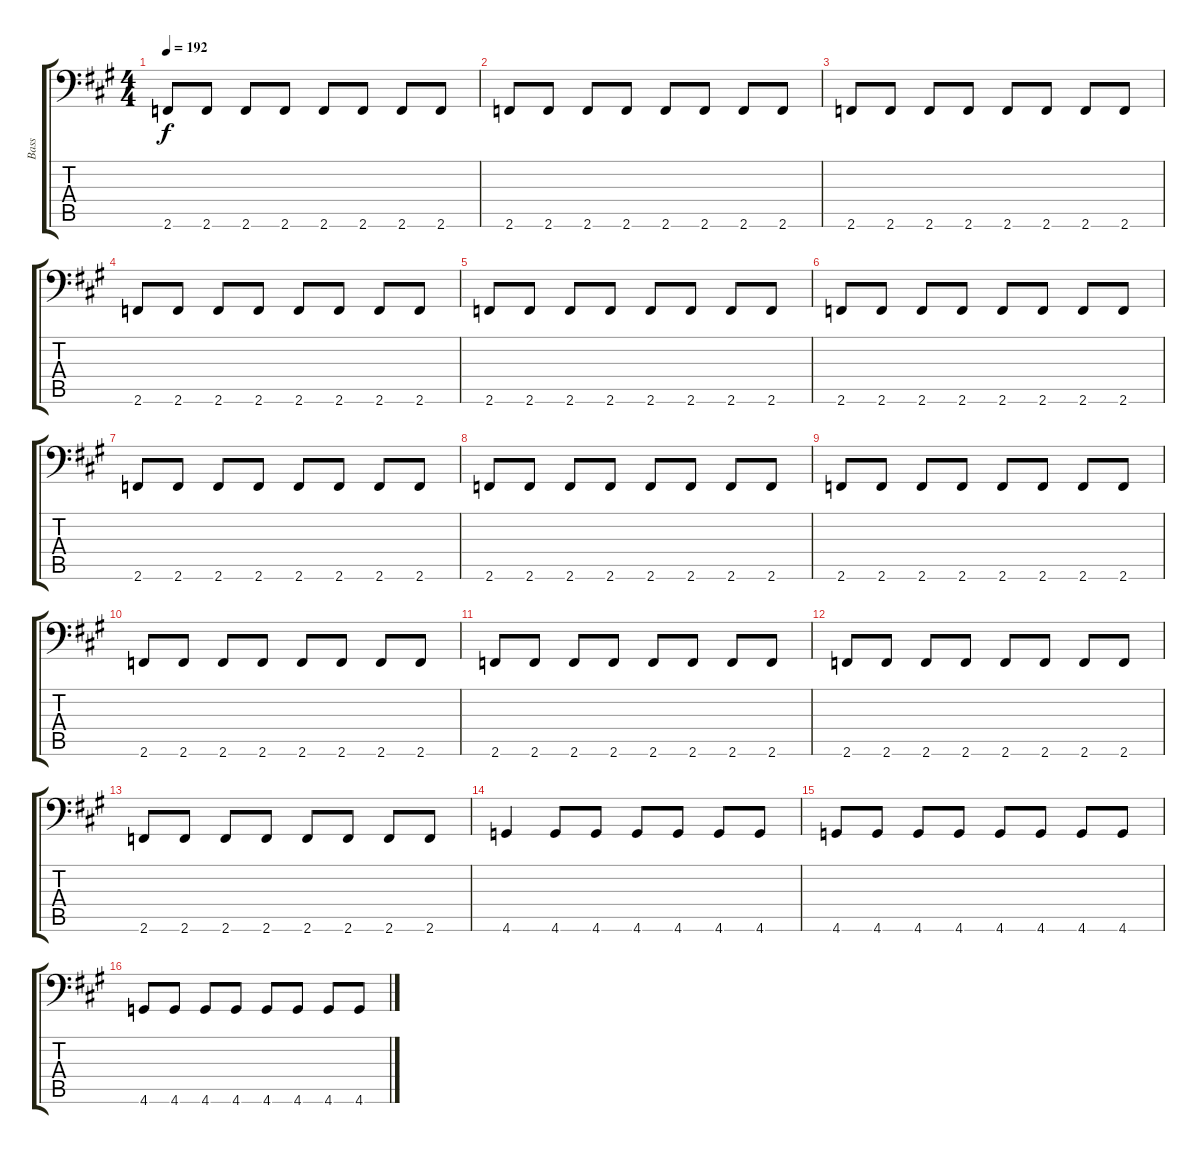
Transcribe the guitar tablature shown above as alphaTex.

\track ("Bass" "Bass") {instrument electricbasspick}
\staff {score tabs}
\tuning (Eb3 Bb2 Gb2 Db2 Ab1 Eb1) {hide}
\ts (4 4)
\tempo 192
\clef f4
\ks a
2.6.8{dy f} 2.6.8 2.6.8 2.6.8 2.6.8 2.6.8 2.6.8 2.6.8 |
2.6.8 2.6.8 2.6.8 2.6.8 2.6.8 2.6.8 2.6.8 2.6.8 |
2.6.8 2.6.8 2.6.8 2.6.8 2.6.8 2.6.8 2.6.8 2.6.8 |
2.6.8 2.6.8 2.6.8 2.6.8 2.6.8 2.6.8 2.6.8 2.6.8 |
2.6.8 2.6.8 2.6.8 2.6.8 2.6.8 2.6.8 2.6.8 2.6.8 |
2.6.8 2.6.8 2.6.8 2.6.8 2.6.8 2.6.8 2.6.8 2.6.8 |
2.6.8 2.6.8 2.6.8 2.6.8 2.6.8 2.6.8 2.6.8 2.6.8 |
2.6.8 2.6.8 2.6.8 2.6.8 2.6.8 2.6.8 2.6.8 2.6.8 |
2.6.8 2.6.8 2.6.8 2.6.8 2.6.8 2.6.8 2.6.8 2.6.8 |
2.6.8 2.6.8 2.6.8 2.6.8 2.6.8 2.6.8 2.6.8 2.6.8 |
2.6.8 2.6.8 2.6.8 2.6.8 2.6.8 2.6.8 2.6.8 2.6.8 |
2.6.8 2.6.8 2.6.8 2.6.8 2.6.8 2.6.8 2.6.8 2.6.8 |
2.6.8 2.6.8 2.6.8 2.6.8 2.6.8 2.6.8 2.6.8 2.6.8 |
4.6.4 4.6.8 4.6.8 4.6.8 4.6.8 4.6.8 4.6.8 |
4.6.8 4.6.8 4.6.8 4.6.8 4.6.8 4.6.8 4.6.8 4.6.8 |
4.6.8 4.6.8 4.6.8 4.6.8 4.6.8 4.6.8 4.6.8 4.6.8
